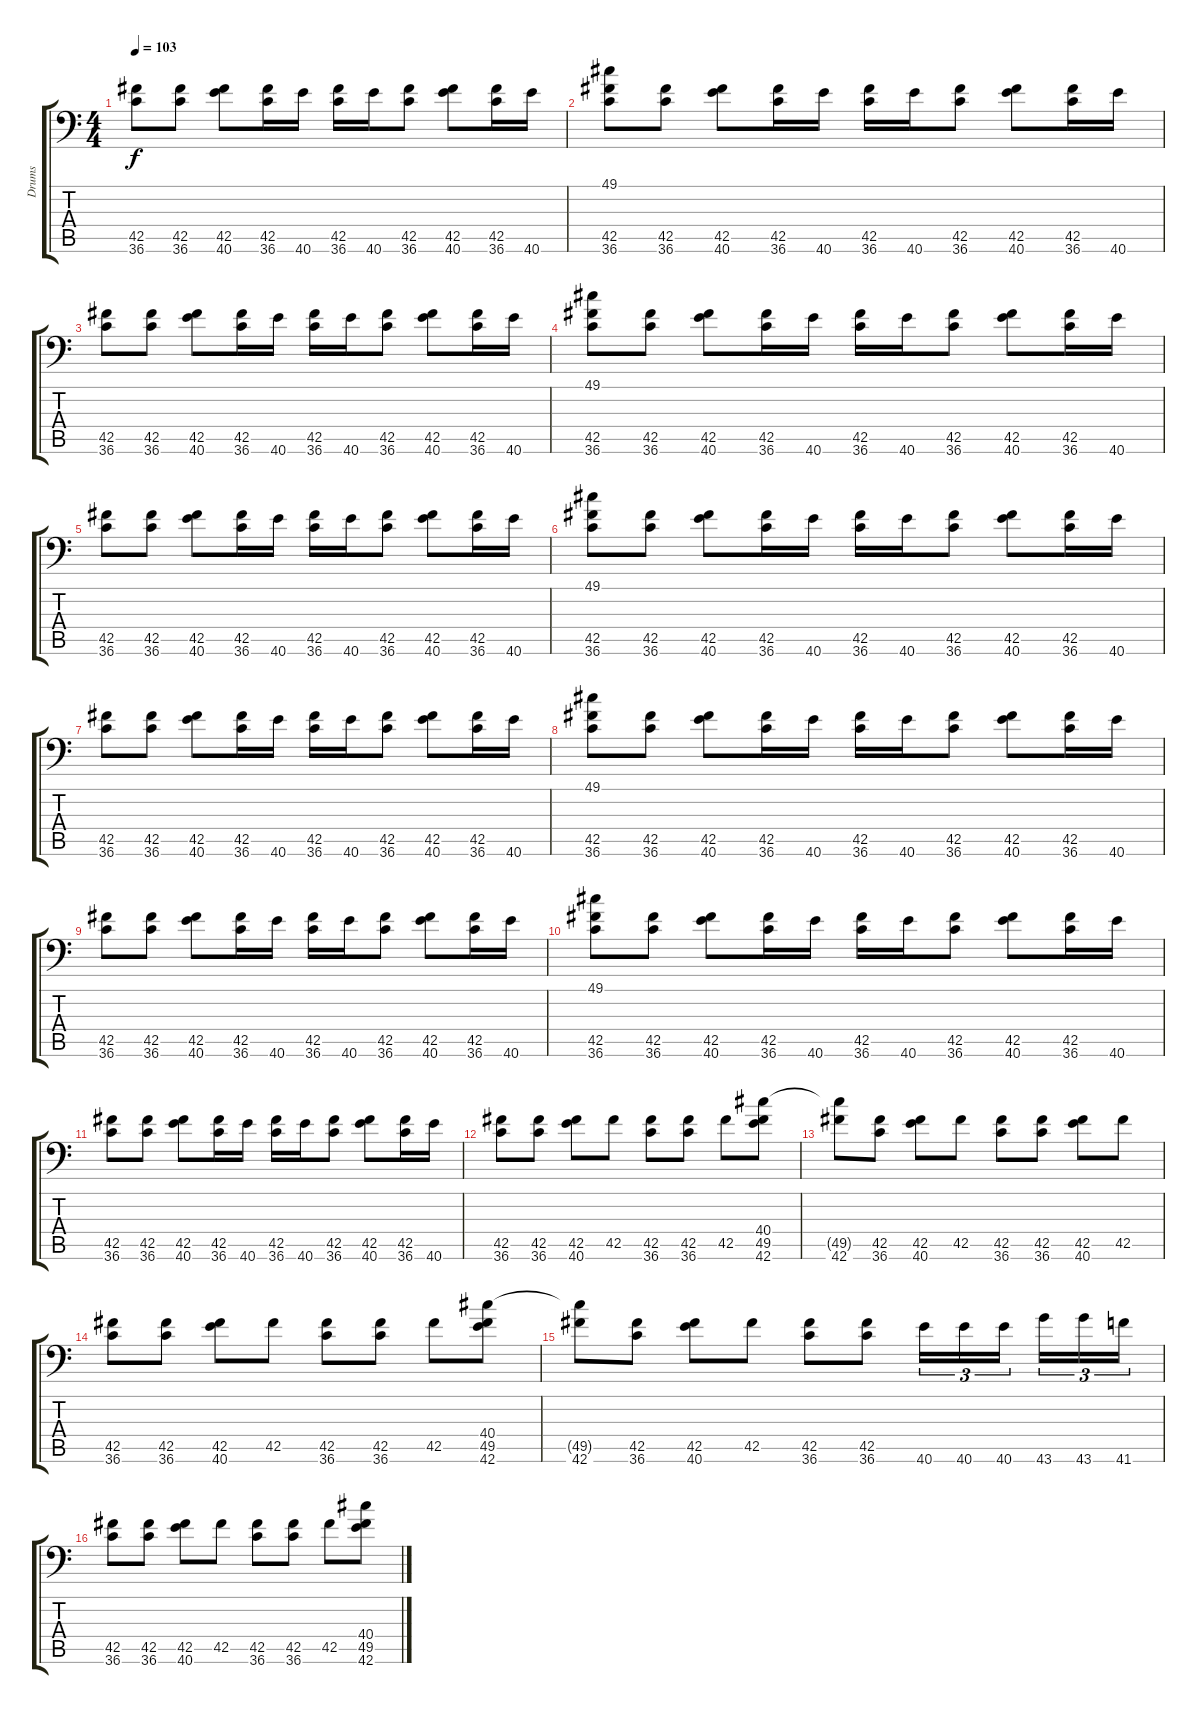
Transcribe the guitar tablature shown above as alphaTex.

\track ("Drums" "Drums") {instrument acousticgrandpiano}
\staff {score tabs}
\tuning (C-1 C-1 C-1 C-1 C-1 C-1) {hide}
\ts (4 4)
\tempo 103
\clef f4
\ks c
(42.5 36.6).8{dy f} (42.5 36.6).8 (42.5 40.6).8 (42.5 36.6).16 40.6.16 (42.5 36.6).16 40.6.16 (42.5 36.6).8 (42.5 40.6).8 (42.5 36.6).16 40.6.16 |
(49.1 42.5 36.6).8 (42.5 36.6).8 (42.5 40.6).8 (42.5 36.6).16 40.6.16 (42.5 36.6).16 40.6.16 (42.5 36.6).8 (42.5 40.6).8 (42.5 36.6).16 40.6.16 |
(42.5 36.6).8 (42.5 36.6).8 (42.5 40.6).8 (42.5 36.6).16 40.6.16 (42.5 36.6).16 40.6.16 (42.5 36.6).8 (42.5 40.6).8 (42.5 36.6).16 40.6.16 |
(49.1 42.5 36.6).8 (42.5 36.6).8 (42.5 40.6).8 (42.5 36.6).16 40.6.16 (42.5 36.6).16 40.6.16 (42.5 36.6).8 (42.5 40.6).8 (42.5 36.6).16 40.6.16 |
(42.5 36.6).8 (42.5 36.6).8 (42.5 40.6).8 (42.5 36.6).16 40.6.16 (42.5 36.6).16 40.6.16 (42.5 36.6).8 (42.5 40.6).8 (42.5 36.6).16 40.6.16 |
(49.1 42.5 36.6).8 (42.5 36.6).8 (42.5 40.6).8 (42.5 36.6).16 40.6.16 (42.5 36.6).16 40.6.16 (42.5 36.6).8 (42.5 40.6).8 (42.5 36.6).16 40.6.16 |
(42.5 36.6).8 (42.5 36.6).8 (42.5 40.6).8 (42.5 36.6).16 40.6.16 (42.5 36.6).16 40.6.16 (42.5 36.6).8 (42.5 40.6).8 (42.5 36.6).16 40.6.16 |
(49.1 42.5 36.6).8 (42.5 36.6).8 (42.5 40.6).8 (42.5 36.6).16 40.6.16 (42.5 36.6).16 40.6.16 (42.5 36.6).8 (42.5 40.6).8 (42.5 36.6).16 40.6.16 |
(42.5 36.6).8 (42.5 36.6).8 (42.5 40.6).8 (42.5 36.6).16 40.6.16 (42.5 36.6).16 40.6.16 (42.5 36.6).8 (42.5 40.6).8 (42.5 36.6).16 40.6.16 |
(49.1 42.5 36.6).8 (42.5 36.6).8 (42.5 40.6).8 (42.5 36.6).16 40.6.16 (42.5 36.6).16 40.6.16 (42.5 36.6).8 (42.5 40.6).8 (42.5 36.6).16 40.6.16 |
(42.5 36.6).8 (42.5 36.6).8 (42.5 40.6).8 (42.5 36.6).16 40.6.16 (42.5 36.6).16 40.6.16 (42.5 36.6).8 (42.5 40.6).8 (42.5 36.6).16 40.6.16 |
(42.5 36.6).8 (42.5 36.6).8 (42.5 40.6).8 42.5.8 (42.5 36.6).8 (42.5 36.6).8 42.5.8 (40.4 49.5 42.6).8 |
(49.5{t} 42.6).8 (42.5 36.6).8 (42.5 40.6).8 42.5.8 (42.5 36.6).8 (42.5 36.6).8 (42.5 40.6).8 42.5.8 |
(42.5 36.6).8 (42.5 36.6).8 (42.5 40.6).8 42.5.8 (42.5 36.6).8 (42.5 36.6).8 42.5.8 (40.4 49.5 42.6).8 |
(49.5{t} 42.6).8 (42.5 36.6).8 (42.5 40.6).8 42.5.8 (42.5 36.6).8 (42.5 36.6).8 40.6.16{tu (3 2)} 40.6.16{tu (3 2)} 40.6.16{tu (3 2)} 43.6.16{tu (3 2)} 43.6.16{tu (3 2)} 41.6.16{tu (3 2)} |
(42.5 36.6).8 (42.5 36.6).8 (42.5 40.6).8 42.5.8 (42.5 36.6).8 (42.5 36.6).8 42.5.8 (40.4 49.5 42.6).8
